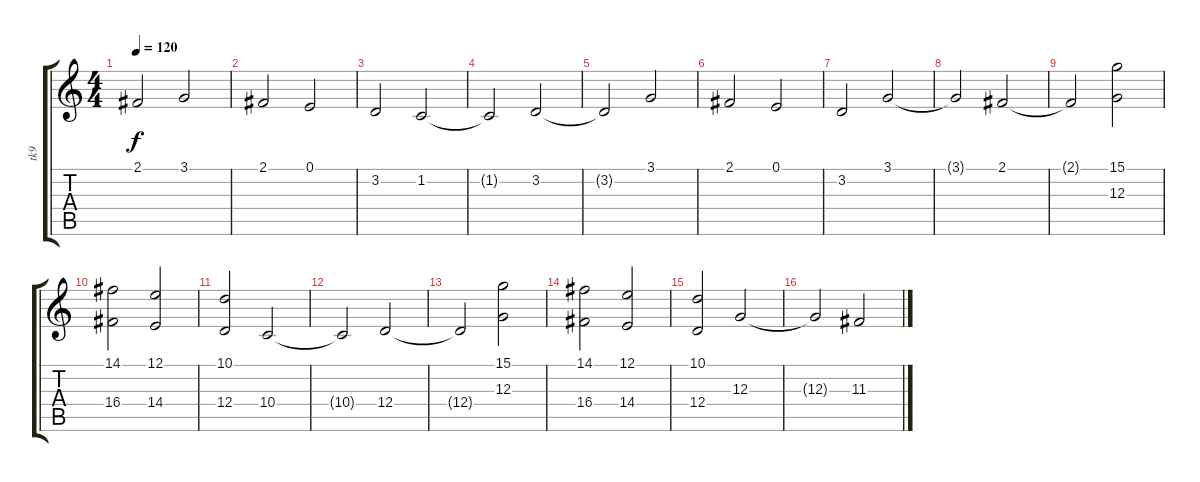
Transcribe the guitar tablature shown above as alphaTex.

\track ("tk9" "tk9") {instrument stringensemble1}
\staff {score tabs}
\tuning (E4 B3 G3 D3 A2 E2) {hide}
\ts (4 4)
\tempo 120
\clef g2
\ks c
2.1{t}.2{dy f} 3.1.2 |
2.1.2 0.1.2 |
3.2.2 1.2.2 |
1.2{t}.2 3.2.2 |
3.2{t}.2 3.1.2 |
2.1.2 0.1.2 |
3.2.2 3.1.2 |
3.1{t}.2 2.1.2 |
2.1{t}.2 (15.1 12.3).2 |
(14.1 16.4).2 (12.1 14.4).2 |
(10.1 12.4).2 10.4.2 |
10.4{t}.2 12.4.2 |
12.4{t}.2 (15.1 12.3).2 |
(14.1 16.4).2 (12.1 14.4).2 |
(10.1 12.4).2 12.3.2 |
12.3{t}.2 11.3.2
